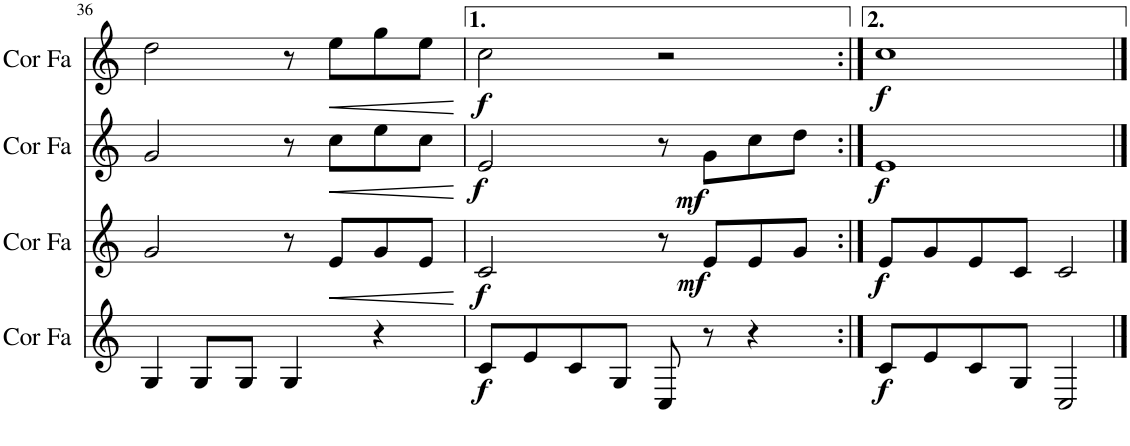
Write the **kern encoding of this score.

**kern	**dynam	**kern	**dynam	**kern	**dynam	**kern	**dynam
*part4	*part4	*part3	*part3	*part2	*part2	*part1	*part1
*staff4	*staff4	*staff3	*staff3	*staff2	*staff2	*staff1	*staff1
*I"Cor en Fa	*	*I"Cor en Fa	*	*I"Cor en Fa	*	*I"Cor en Fa	*
*I'Cor Fa	*	*I'Cor Fa	*	*I'Cor Fa	*	*I'Cor Fa	*
!!LO:PB:g=z
*clefG2	*	*clefG2	*	*clefG2	*	*clefG2	*
*Trd4c7	*	*Trd4c7	*	*Trd4c7	*	*Trd4c7	*
*k[]	*	*k[]	*	*k[]	*	*k[]	*
*M4/4	*	*M4/4	*	*M4/4	*	*M4/4	*
=36	=36	=36	=36	=36	=36	=36	=36
4G/	.	2g/	.	2g/	.	2dd\	.
8G/L	.	.	.	.	.	.	.
8G/J	.	.	.	.	.	.	.
4G/	.	8r	.	8r	.	8r	.
!	!	!	!LO:HP:b	!	!LO:HP:b	!	!LO:HP:b
.	.	8e/L	<	8cc\L	<	8ee\L	<
4r	.	8g/	.	8ee\	.	8gg\	.
.	.	8e/J	.	8cc\J	.	8ee\J	.
.	.	.	[	.	[	.	[
=37	=37	=37	=37	=37	=37	=37	=37
!	!LO:DY:b	!	!LO:DY:b	!	!LO:DY:b	!	!LO:DY:b
8c/L	f	2c/	f	2e/	f	2cc\	f
8e/	.	.	.	.	.	.	.
8c/	.	.	.	.	.	.	.
8G/J	.	.	.	.	.	.	.
8C/	.	8r	.	8r	.	2r	.
!	!	!	!LO:DY:b	!	!LO:DY:b	!	!
8r	.	8e/L	mf	8g\L	mf	.	.
4r	.	8e/	.	8cc\	.	.	.
.	.	8g/J	.	8dd\J	.	.	.
=38:|!	=38:|!	=38:|!	=38:|!	=38:|!	=38:|!	=38:|!	=38:|!
!	!LO:DY:b	!	!LO:DY:b	!	!LO:DY:b	!	!LO:DY:b
8c/L	f	8e/L	f	1e	f	1cc	f
8e/	.	8g/	.	.	.	.	.
8c/	.	8e/	.	.	.	.	.
8G/J	.	8c/J	.	.	.	.	.
2C/	.	2c/	.	.	.	.	.
==	==	==	==	==	==	==	==
*-	*-	*-	*-	*-	*-	*-	*-
